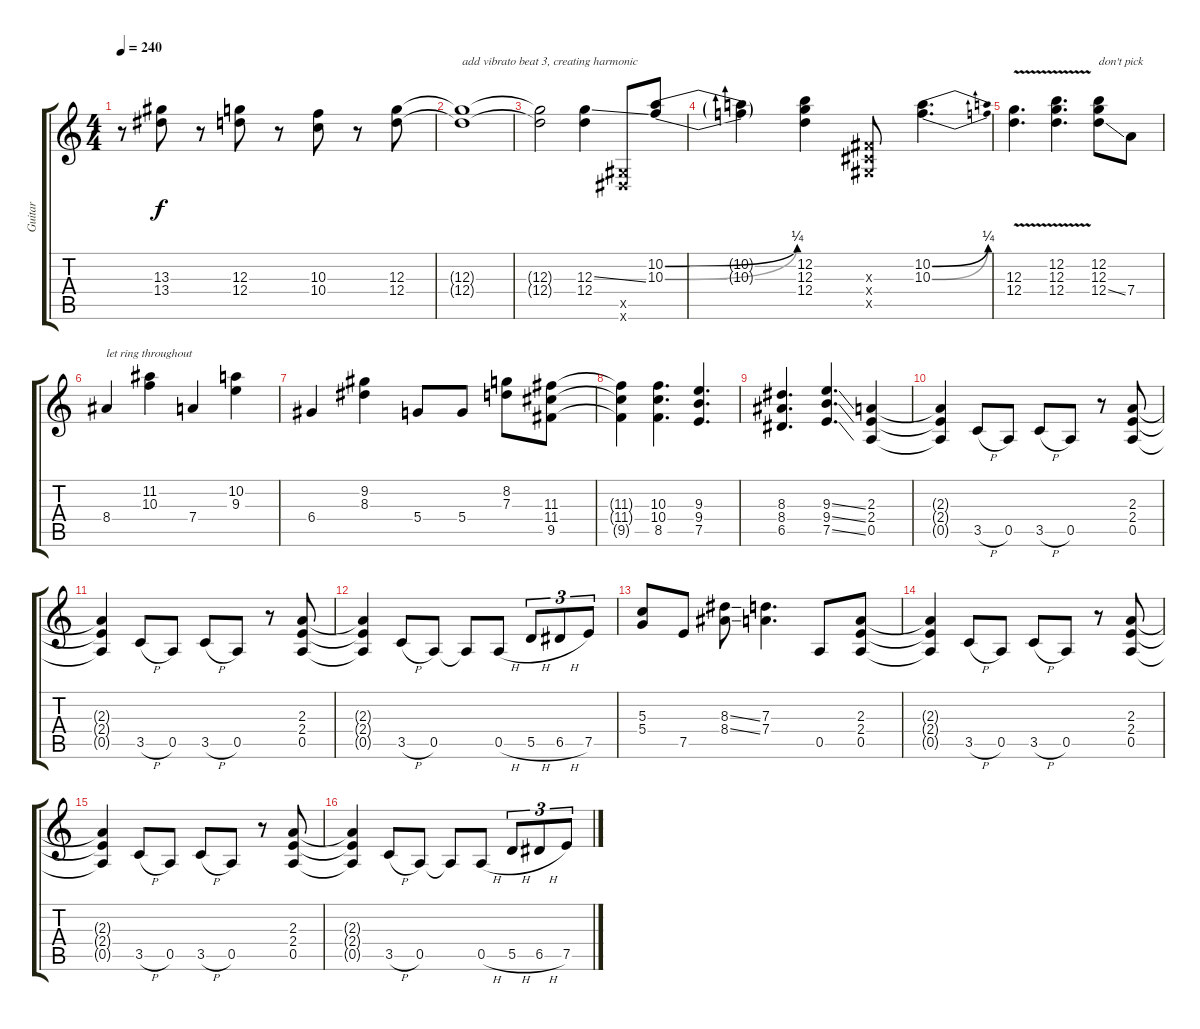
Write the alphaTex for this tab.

\track ("Guitar" "Guitar") {instrument distortionguitar}
\staff {score tabs}
\tuning (E4 B3 G3 D3 A2 E2) {hide}
\ts (4 4)
\tempo 240
\clef g2
\ks c
r.8{dy f} (13.3 13.4).8 r.8 (12.3 12.4).8 r.8 (10.3 10.4).8 r.8 (12.3 12.4).8 |
(12.3{t} 12.4{t}).1{txt "add vibrato beat 3, creating harmonic"} |
(12.3{t} 12.4{t}).2 (12.3{ss} 12.4).4 (-1.5{x} -1.6{x}).8 (10.2{be (bend 0 0 60 1)} 10.3{be (bend 0 0 60 1)}).8 |
(10.2{t} 10.3{t}).4 (12.2 12.3 12.4).4 (-1.3{x} -1.4{x} -1.5{x}).8 (10.2{be (bend 0 0 60 1)} 10.3{be (bend 0 0 60 1)}).4{d} |
(12.3{v} 12.4{v}).4{d} (12.2{v} 12.3{v} 12.4{v}).4{d} (12.2 12.3 12.4{ss}).8{txt "don't pick"} 7.4.8 |
8.4.4{txt "let ring throughout"} (11.2 10.3).4 7.4.4 (10.2 9.3).4 |
6.4.4 (9.2 8.3).4 5.4.8 5.4.8 (8.2 7.3).8 (11.3 11.4 9.5).8 |
(11.3{t} 11.4{t} 9.5{t}).4 (10.3 10.4 8.5).4{d} (9.3 9.4 7.5).4{d} |
(8.3 8.4 6.5).4{d} (9.3{ss} 9.4{ss} 7.5{ss}).4{d} (2.3 2.4 0.5).4 |
(2.3{t} 2.4{t} 0.5{t}).4 3.5{h}.8 0.5.8 3.5{h}.8 0.5.8 r.8 (2.3 2.4 0.5).8 |
(2.3{t} 2.4{t} 0.5{t}).4 3.5{h}.8 0.5.8 3.5{h}.8 0.5.8 r.8 (2.3 2.4 0.5).8 |
(2.3{t} 2.4{t} 0.5{t}).4 3.5{h}.8 0.5.8 0.5{t}.8 0.5{h}.8 5.5{h}.8{tu (3 2)} 6.5{h}.8{tu (3 2)} 7.5.8{tu (3 2)} |
(5.3 5.4).8 7.5.8 (8.3{ss} 8.4{ss}).8 (7.3 7.4).4{d} 0.5.8 (2.3 2.4 0.5).8 |
(2.3{t} 2.4{t} 0.5{t}).4 3.5{h}.8 0.5.8 3.5{h}.8 0.5.8 r.8 (2.3 2.4 0.5).8 |
(2.3{t} 2.4{t} 0.5{t}).4 3.5{h}.8 0.5.8 3.5{h}.8 0.5.8 r.8 (2.3 2.4 0.5).8 |
(2.3{t} 2.4{t} 0.5{t}).4 3.5{h}.8 0.5.8 0.5{t}.8 0.5{h}.8 5.5{h}.8{tu (3 2)} 6.5{h}.8{tu (3 2)} 7.5.8{tu (3 2)}
